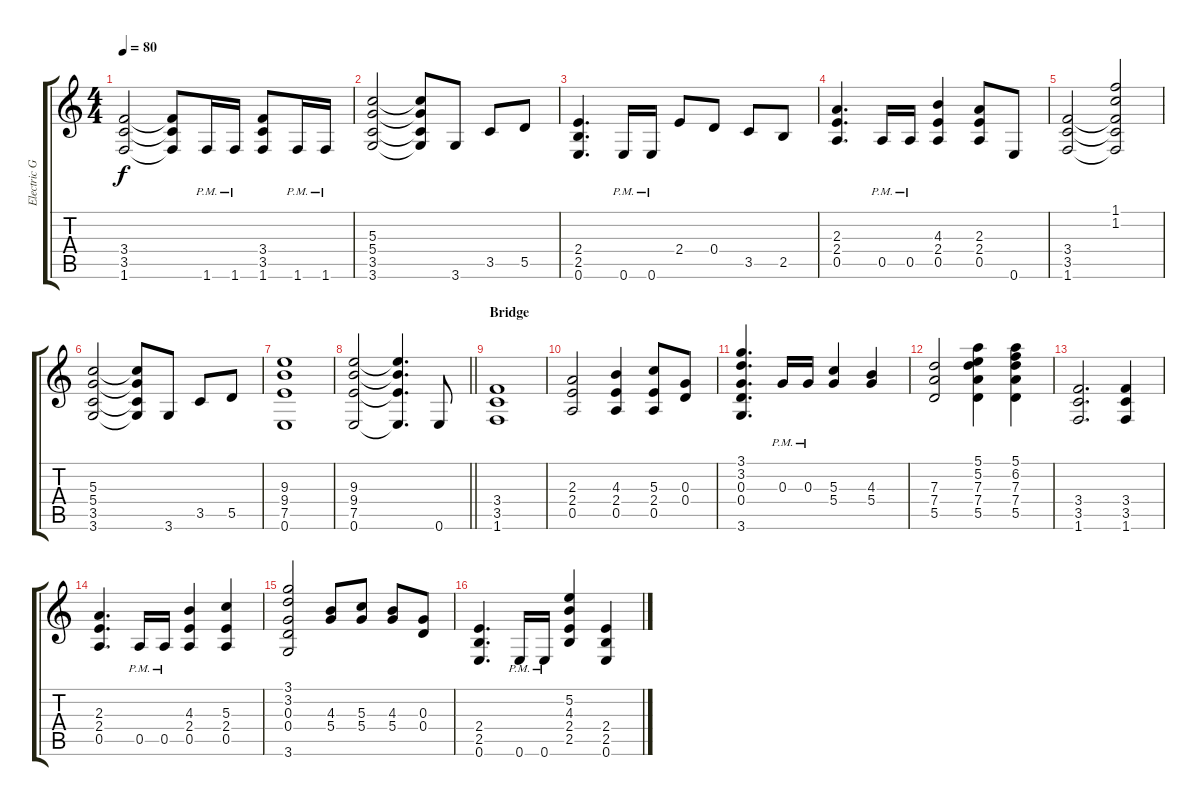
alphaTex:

\track ("Electric Guitar I" "Electric G") {instrument distortionguitar}
\staff {score tabs}
\tuning (E4 B3 G3 D3 A2 E2) {hide}
\ts (4 4)
\tempo 80
\clef g2
\ks c
(3.4 3.5 1.6).2{dy f} (3.4{t} 3.5{t} 1.6{t}).8 1.6{pm}.16 1.6{pm}.16 (3.4 3.5 1.6).8 1.6{pm}.16 1.6{pm}.16 |
(5.3 5.4 3.5 3.6).2 (5.3{t} 5.4{t} 3.5{t} 3.6{t}).8 3.6.8 3.5.8 5.5.8 |
(2.4 2.5 0.6).4{d} 0.6{pm}.16 0.6{pm}.16 2.4.8 0.4.8 3.5.8 2.5.8 |
(2.3 2.4 0.5).4{d} 0.5{pm}.16 0.5{pm}.16 (4.3 2.4 0.5).4 (2.3 2.4 0.5).8 0.6.8 |
(3.4 3.5 1.6).2 (1.1 1.2 3.4{t} 3.5{t} 1.6{t}).2 |
(5.3 5.4 3.5 3.6).2 (5.3{t} 5.4{t} 3.5{t} 3.6{t}).8 3.6.8 3.5.8 5.5.8 |
(9.3 9.4 7.5 0.6).1 |
\barLineRight lightlight
(9.3 9.4 7.5 0.6).2 (9.3{t} 9.4{t} 7.5{t} 0.6{t}).4{d} 0.6.8 |
\section ("" "Bridge")
(3.4 3.5 1.6).1 |
(2.3 2.4 0.5).2 (4.3 2.4 0.5).4 (5.3 2.4 0.5).8 (0.3 0.4).8 |
(3.1 3.2 0.3 0.4 3.6).4{d} 0.3{pm}.16 0.3{pm}.16 (5.3 5.4).4 (4.3 5.4).4 |
(7.3 7.4 5.5).2 (5.1 5.2 7.3 7.4 5.5).4 (5.1 6.2 7.3 7.4 5.5).4 |
(3.4 3.5 1.6).2{d} (3.4 3.5 1.6).4 |
(2.3 2.4 0.5).4{d} 0.5{pm}.16 0.5{pm}.16 (4.3 2.4 0.5).4 (5.3 2.4 0.5).4 |
(3.1 3.2 0.3 0.4 3.6).2 (4.3 5.4).8 (5.3 5.4).8 (4.3 5.4).8 (0.3 0.4).8 |
(2.4 2.5 0.6).4{d} 0.6{pm}.16 0.6{pm}.16 (5.2 4.3 2.4 2.5).4 (2.4 2.5 0.6).4
